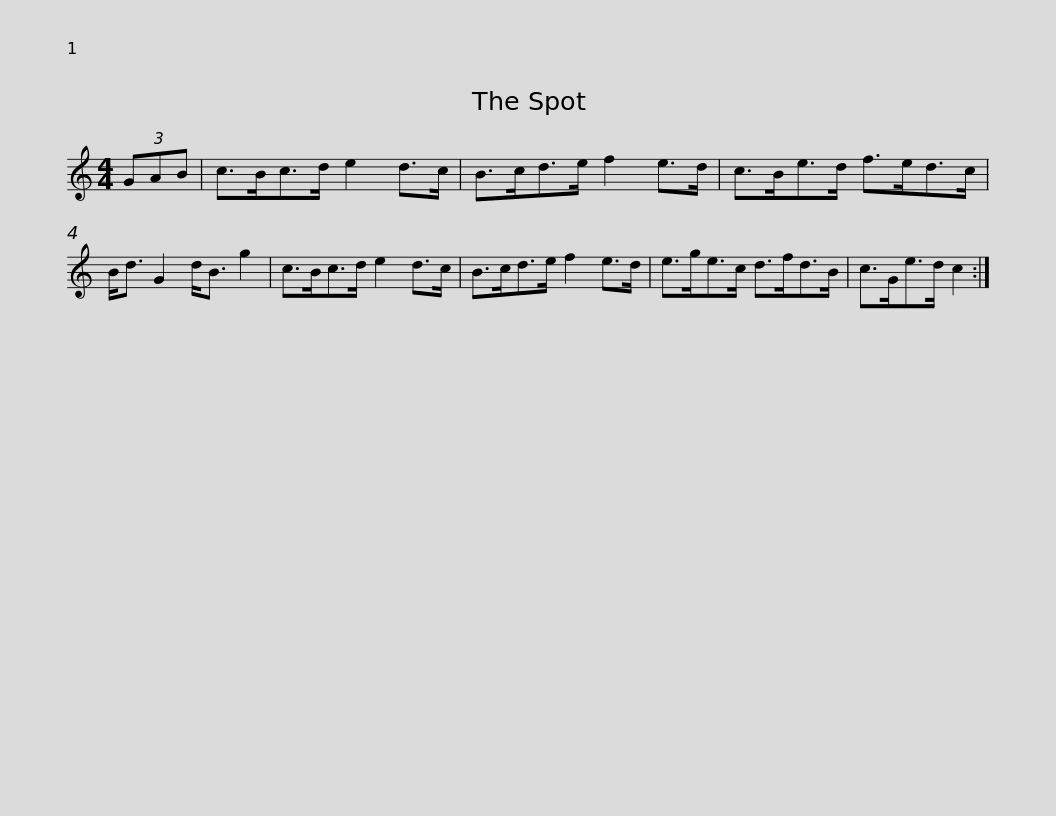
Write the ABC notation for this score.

X:1
L:1/8
M:4/4
I:linebreak $
K:C
V:1 treble
V:1
 (3GAB | c>Bc>d e2 d>c | B>cd>e f2 e>d | c>Be>d f>ed>c | B<d G2 d<B g2 | %5
 c>Bc>d e2 d>c |$ B>cd>e f2 e>d | e>ge>c d>fd>B | c>Ge>d c2 :| %9
